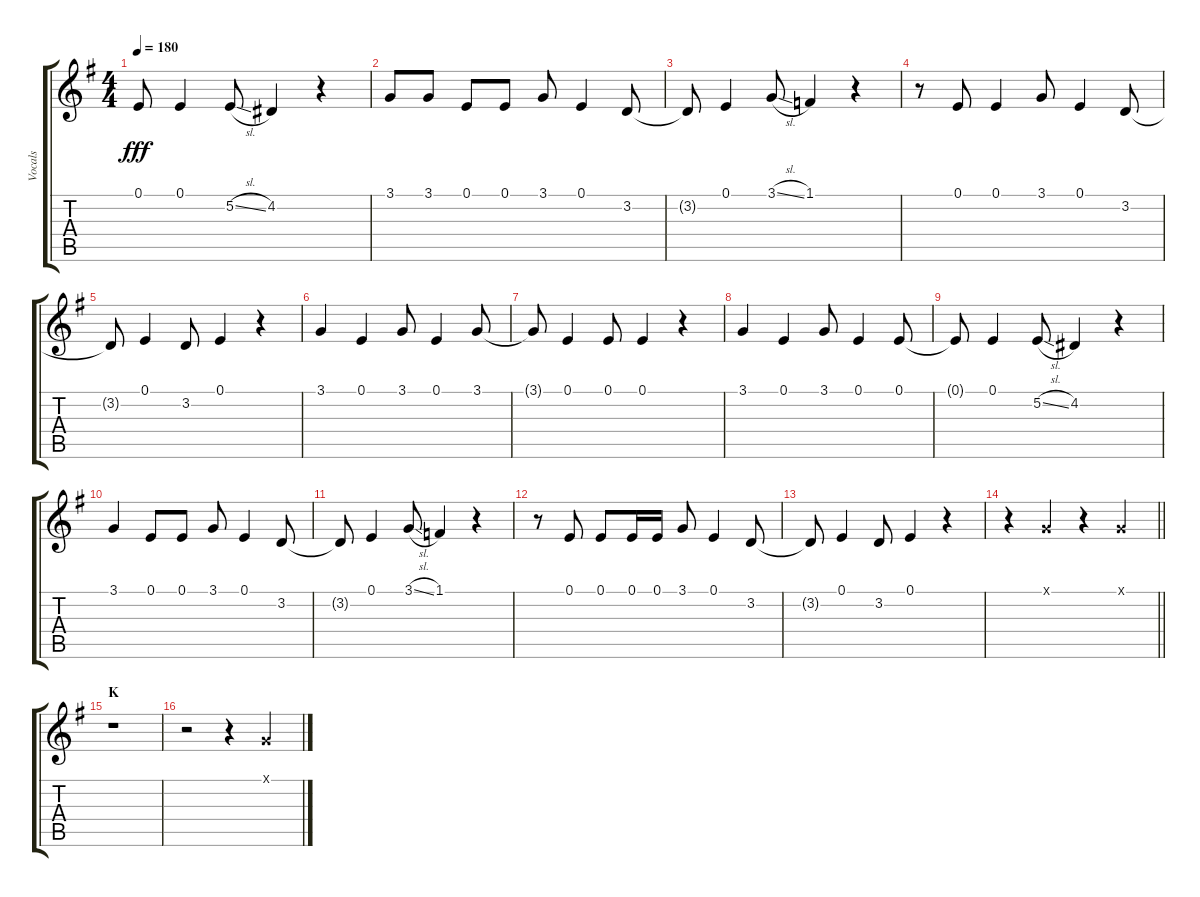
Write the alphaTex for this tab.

\track ("Vocals" "Vocals") {instrument voiceoohs}
\staff {score tabs}
\tuning (E4 B3 G3 D3 A2 E2) {hide}
\ts (4 4)
\tempo 180
\clef g2
\ks g
0.1{t}.8{dy fff} 0.1.4 5.2{sl}.8 4.2.4 r.4 |
3.1.8 3.1.8 0.1.8 0.1.8 3.1.8 0.1.4 3.2.8 |
3.2{t}.8 0.1.4 3.1{sl}.8 1.1.4 r.4 |
r.8 0.1.8 0.1.4 3.1.8 0.1.4 3.2.8 |
3.2{t}.8 0.1.4 3.2.8 0.1.4 r.4 |
3.1.4 0.1.4 3.1.8 0.1.4 3.1.8 |
3.1{t}.8 0.1.4 0.1.8 0.1.4 r.4 |
3.1.4 0.1.4 3.1.8 0.1.4 0.1.8 |
0.1{t}.8 0.1.4 5.2{sl}.8 4.2.4 r.4 |
3.1.4 0.1.8 0.1.8 3.1.8 0.1.4 3.2.8 |
3.2{t}.8 0.1.4 3.1{sl}.8 1.1.4 r.4 |
r.8 0.1.8 0.1.8 0.1.16 0.1.16 3.1.8 0.1.4 3.2.8 |
3.2{t}.8 0.1.4 3.2.8 0.1.4 r.4 |
\barLineRight lightlight
r.4 3.1{x}.4 r.4 3.1{x}.4 |
\section ("" "K")
r.1 |
r.2 r.4 3.1{x}.4
